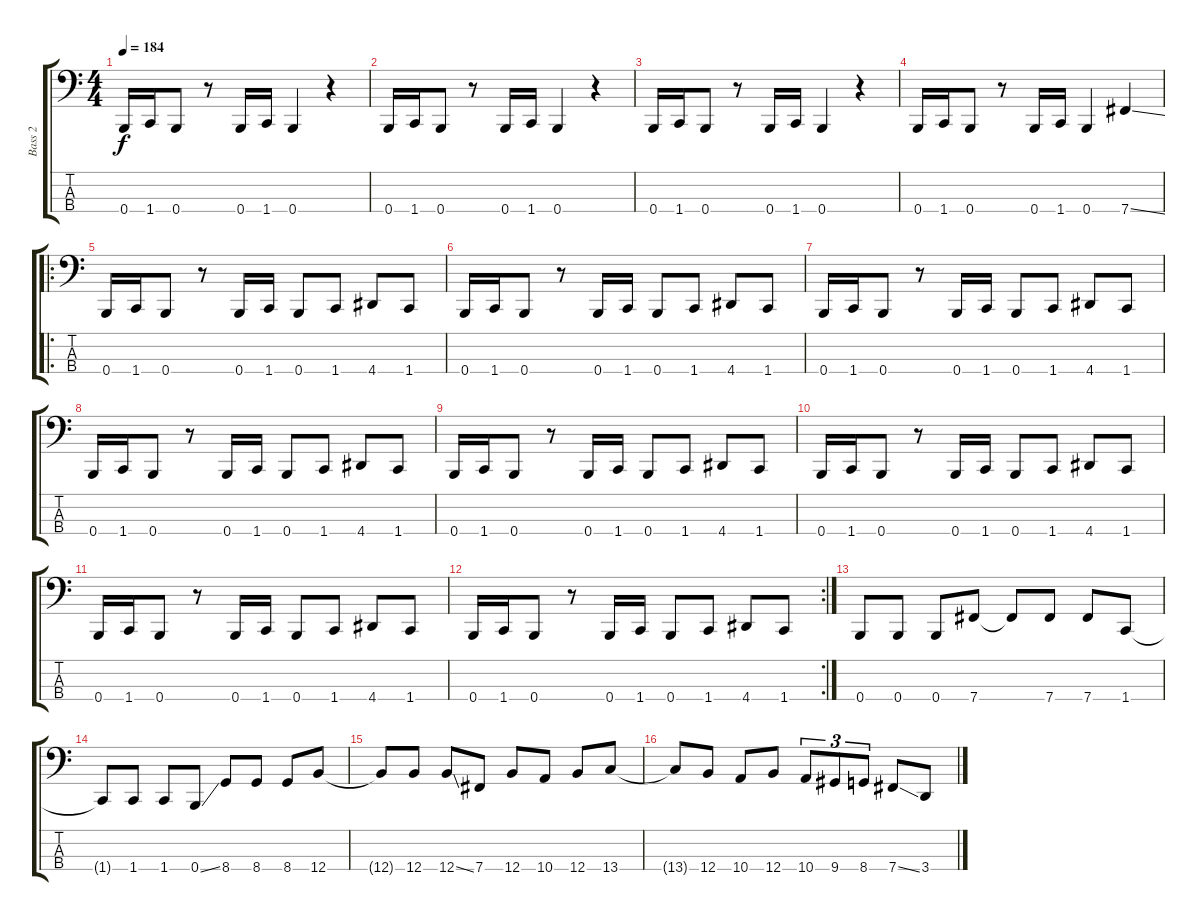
\track ("Bass 2" "Bass 2") {instrument electricbasspick}
\staff {score tabs}
\tuning (E2 B1 Gb1 B0) {hide}
\ts (4 4)
\tempo 184
\clef f4
\ks c
0.4.16{dy f} 1.4.16 0.4.8 r.8 0.4.16 1.4.16 0.4.4 r.4 |
0.4.16 1.4.16 0.4.8 r.8 0.4.16 1.4.16 0.4.4 r.4 |
0.4.16 1.4.16 0.4.8 r.8 0.4.16 1.4.16 0.4.4 r.4 |
0.4.16 1.4.16 0.4.8 r.8 0.4.16 1.4.16 0.4.4 7.4{ss}.4 |
\ro
0.4.16 1.4.16 0.4.8 r.8 0.4.16 1.4.16 0.4.8 1.4.8 4.4.8 1.4.8 |
0.4.16 1.4.16 0.4.8 r.8 0.4.16 1.4.16 0.4.8 1.4.8 4.4.8 1.4.8 |
0.4.16 1.4.16 0.4.8 r.8 0.4.16 1.4.16 0.4.8 1.4.8 4.4.8 1.4.8 |
0.4.16 1.4.16 0.4.8 r.8 0.4.16 1.4.16 0.4.8 1.4.8 4.4.8 1.4.8 |
0.4.16 1.4.16 0.4.8 r.8 0.4.16 1.4.16 0.4.8 1.4.8 4.4.8 1.4.8 |
0.4.16 1.4.16 0.4.8 r.8 0.4.16 1.4.16 0.4.8 1.4.8 4.4.8 1.4.8 |
0.4.16 1.4.16 0.4.8 r.8 0.4.16 1.4.16 0.4.8 1.4.8 4.4.8 1.4.8 |
\rc 2
0.4.16 1.4.16 0.4.8 r.8 0.4.16 1.4.16 0.4.8 1.4.8 4.4.8 1.4.8 |
0.4.8 0.4.8 0.4.8 7.4.8 7.4{t}.8 7.4.8 7.4.8 1.4.8 |
1.4{t}.8 1.4.8 1.4.8 0.4{ss}.8 8.4.8 8.4.8 8.4.8 12.4.8 |
12.4{t}.8 12.4.8 12.4{ss}.8 7.4.8 12.4.8 10.4.8 12.4.8 13.4.8 |
13.4{t}.8 12.4.8 10.4.8 12.4.8 10.4.8{tu (3 2)} 9.4.8{tu (3 2)} 8.4.8{tu (3 2)} 7.4{ss}.8 3.4.8
